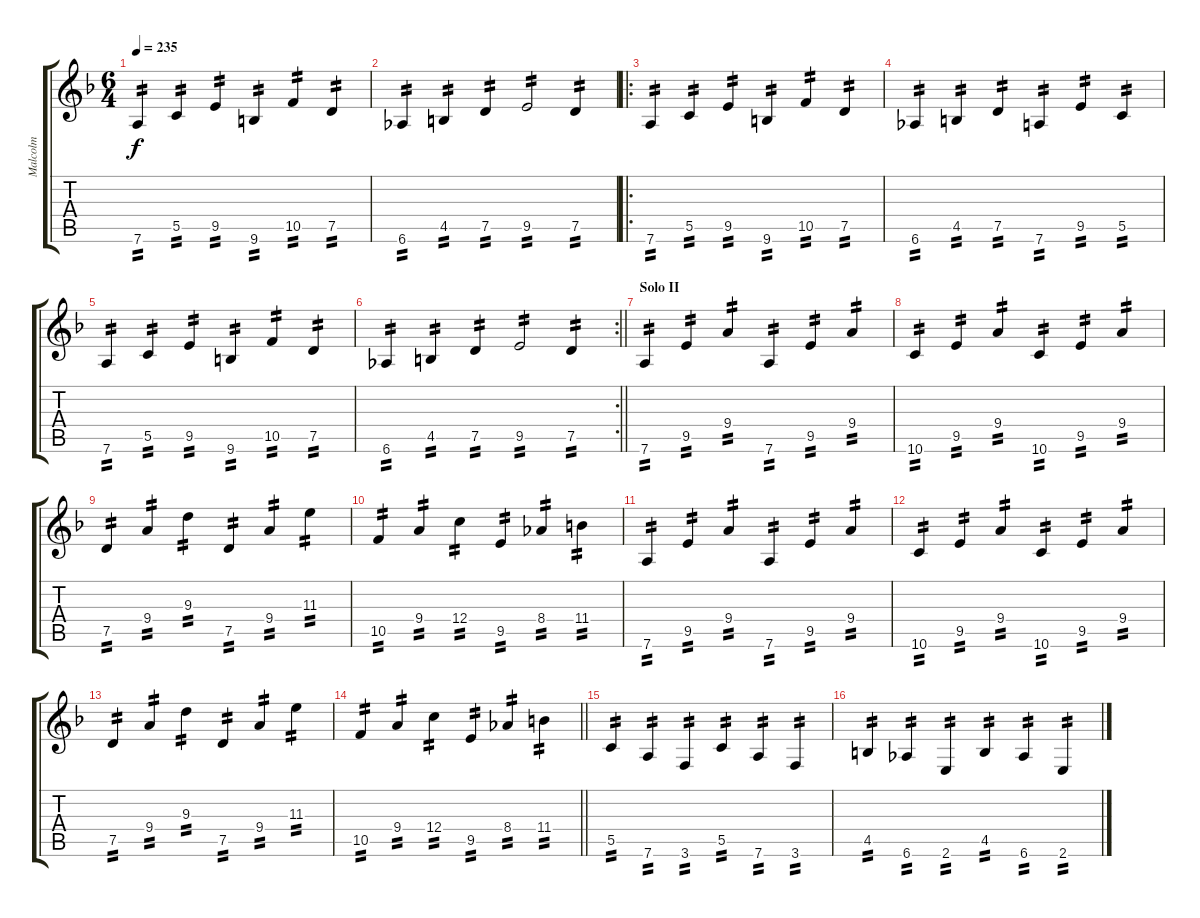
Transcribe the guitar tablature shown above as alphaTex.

\track ("Malcolm" "Malcolm") {instrument overdrivenguitar}
\staff {score tabs}
\tuning (D4 A3 F3 C3 G2 D2) {hide}
\ts (6 4)
\tempo 235
\clef g2
\ks f
7.6.4{tp 2 dy f} 5.5.4{tp 2} 9.5.4{tp 2} 9.6.4{tp 2} 10.5.4{tp 2} 7.5.4{tp 2} |
6.6.4{tp 2} 4.5.4{tp 2} 7.5.4{tp 2} 9.5.2{tp 2} 7.5.4{tp 2} |
\ro
7.6.4{tp 2} 5.5.4{tp 2} 9.5.4{tp 2} 9.6.4{tp 2} 10.5.4{tp 2} 7.5.4{tp 2} |
6.6.4{tp 2} 4.5.4{tp 2} 7.5.4{tp 2} 7.6.4{tp 2} 9.5.4{tp 2} 5.5.4{tp 2} |
7.6.4{tp 2} 5.5.4{tp 2} 9.5.4{tp 2} 9.6.4{tp 2} 10.5.4{tp 2} 7.5.4{tp 2} |
\rc 2
\barLineRight lightlight
6.6.4{tp 2} 4.5.4{tp 2} 7.5.4{tp 2} 9.5.2{tp 2} 7.5.4{tp 2} |
\section ("" "Solo II")
7.6.4{tp 2} 9.5.4{tp 2} 9.4.4{tp 2} 7.6.4{tp 2} 9.5.4{tp 2} 9.4.4{tp 2} |
10.6.4{tp 2} 9.5.4{tp 2} 9.4.4{tp 2} 10.6.4{tp 2} 9.5.4{tp 2} 9.4.4{tp 2} |
7.5.4{tp 2} 9.4.4{tp 2} 9.3.4{tp 2} 7.5.4{tp 2} 9.4.4{tp 2} 11.3.4{tp 2} |
10.5.4{tp 2} 9.4.4{tp 2} 12.4.4{tp 2} 9.5.4{tp 2} 8.4.4{tp 2} 11.4.4{tp 2} |
7.6.4{tp 2} 9.5.4{tp 2} 9.4.4{tp 2} 7.6.4{tp 2} 9.5.4{tp 2} 9.4.4{tp 2} |
10.6.4{tp 2} 9.5.4{tp 2} 9.4.4{tp 2} 10.6.4{tp 2} 9.5.4{tp 2} 9.4.4{tp 2} |
7.5.4{tp 2} 9.4.4{tp 2} 9.3.4{tp 2} 7.5.4{tp 2} 9.4.4{tp 2} 11.3.4{tp 2} |
\barLineRight lightlight
10.5.4{tp 2} 9.4.4{tp 2} 12.4.4{tp 2} 9.5.4{tp 2} 8.4.4{tp 2} 11.4.4{tp 2} |
5.5.4{tp 2} 7.6.4{tp 2} 3.6.4{tp 2} 5.5.4{tp 2} 7.6.4{tp 2} 3.6.4{tp 2} |
4.5.4{tp 2} 6.6.4{tp 2} 2.6.4{tp 2} 4.5.4{tp 2} 6.6.4{tp 2} 2.6.4{tp 2}
